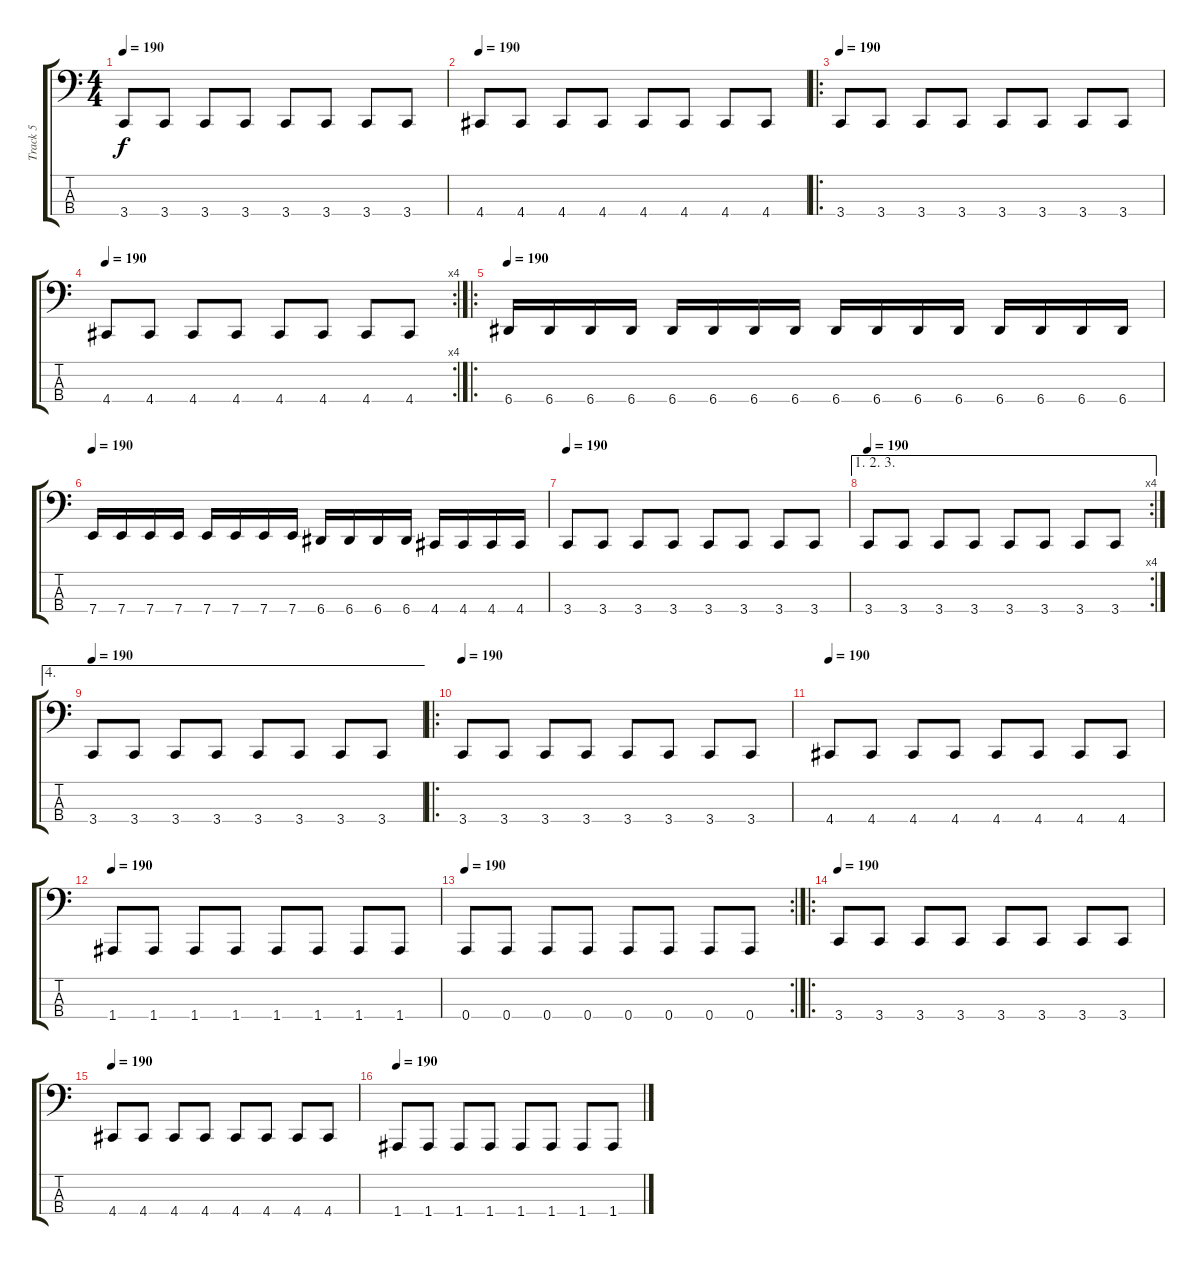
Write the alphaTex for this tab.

\track ("Track 5" "Track 5") {instrument electricbassfinger}
\staff {score tabs}
\tuning (D2 A1 E1 A0) {hide}
\ts (4 4)
\tempo 190
\clef f4
\ks c
3.4.8{dy f} 3.4.8 3.4.8 3.4.8 3.4.8 3.4.8 3.4.8 3.4.8 |
\tempo 190
4.4.8 4.4.8 4.4.8 4.4.8 4.4.8 4.4.8 4.4.8 4.4.8 |
\ro
\tempo 190
3.4.8 3.4.8 3.4.8 3.4.8 3.4.8 3.4.8 3.4.8 3.4.8 |
\rc 4
\tempo 190
4.4.8 4.4.8 4.4.8 4.4.8 4.4.8 4.4.8 4.4.8 4.4.8 |
\ro
\tempo 190
6.4.16 6.4.16 6.4.16 6.4.16 6.4.16 6.4.16 6.4.16 6.4.16 6.4.16 6.4.16 6.4.16 6.4.16 6.4.16 6.4.16 6.4.16 6.4.16 |
\tempo 190
7.4.16 7.4.16 7.4.16 7.4.16 7.4.16 7.4.16 7.4.16 7.4.16 6.4.16 6.4.16 6.4.16 6.4.16 4.4.16 4.4.16 4.4.16 4.4.16 |
\tempo 190
3.4.8 3.4.8 3.4.8 3.4.8 3.4.8 3.4.8 3.4.8 3.4.8 |
\ae (1 2 3)
\rc 4
\tempo 190
3.4.8 3.4.8 3.4.8 3.4.8 3.4.8 3.4.8 3.4.8 3.4.8 |
\ae 4
\tempo 190
3.4.8 3.4.8 3.4.8 3.4.8 3.4.8 3.4.8 3.4.8 3.4.8 |
\ro
\tempo 190
3.4.8 3.4.8 3.4.8 3.4.8 3.4.8 3.4.8 3.4.8 3.4.8 |
\tempo 190
4.4.8 4.4.8 4.4.8 4.4.8 4.4.8 4.4.8 4.4.8 4.4.8 |
\tempo 190
1.4.8 1.4.8 1.4.8 1.4.8 1.4.8 1.4.8 1.4.8 1.4.8 |
\rc 2
\tempo 190
0.4.8 0.4.8 0.4.8 0.4.8 0.4.8 0.4.8 0.4.8 0.4.8 |
\ro
\tempo 190
3.4.8 3.4.8 3.4.8 3.4.8 3.4.8 3.4.8 3.4.8 3.4.8 |
\tempo 190
4.4.8 4.4.8 4.4.8 4.4.8 4.4.8 4.4.8 4.4.8 4.4.8 |
\tempo 190
1.4.8 1.4.8 1.4.8 1.4.8 1.4.8 1.4.8 1.4.8 1.4.8
